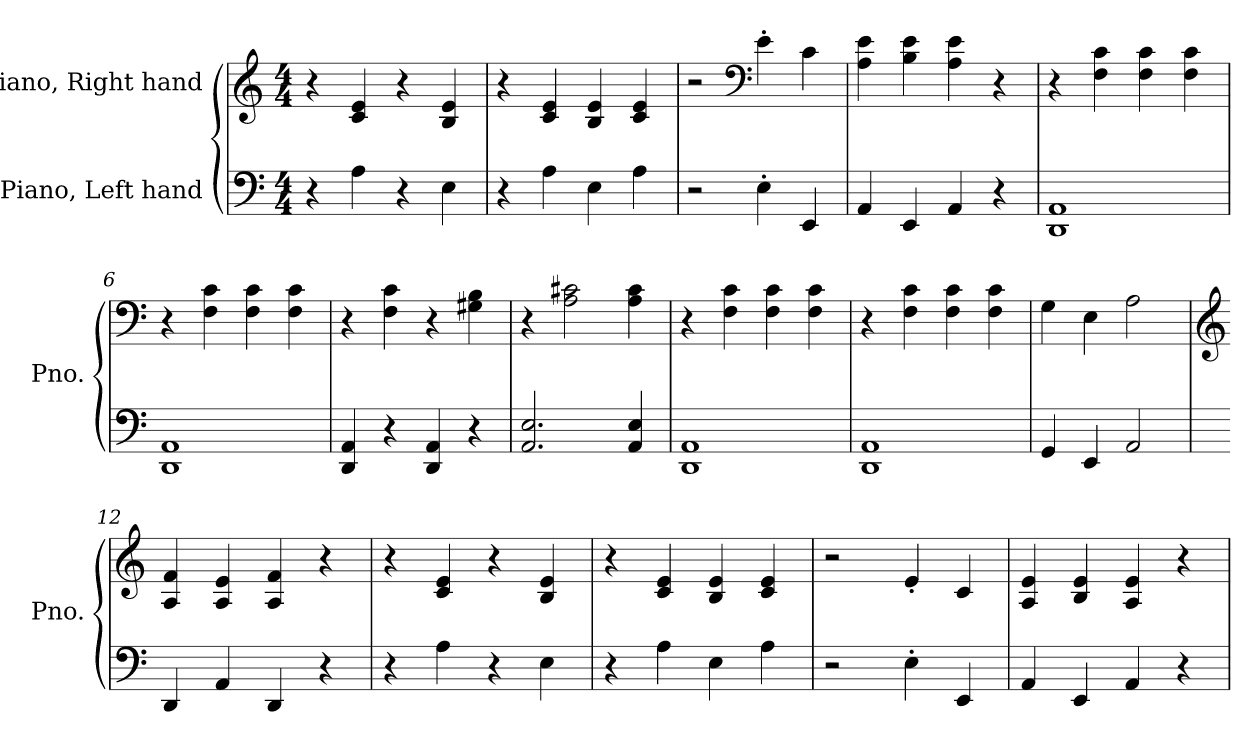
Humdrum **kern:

**kern	**kern
*part2	*part1
*staff2	*staff1
*I"Piano, Left hand	*I"Piano, Right hand
*I'Pno.	*I'Pno.
*clefF4	*clefG2
*k[]	*k[]
*M4/4	*M4/4
*MM120	*MM120
=1	=1
4r	4r
4A\	4c/ 4e/
4r	4r
4E\	4B/ 4e/
=2	=2
4r	4r
4A\	4c/ 4e/
4E\	4B/ 4e/
4A\	4c/ 4e/
=3	=3
2r	2r
*	*clefF4
4E'\	4e'\
4EE/	4c\
=4	=4
4AA/	4A\ 4e\
4EE/	4B\ 4e\
4AA/	4A\ 4e\
4r	4r
=5	=5
1DD 1AA	4r
.	4F\ 4c\
.	4F\ 4c\
.	4F\ 4c\
=6	=6
1DD 1AA	4r
.	4F\ 4c\
.	4F\ 4c\
.	4F\ 4c\
!!LO:LB:g=z
=7	=7
4DD/ 4AA/	4r
4r	4F\ 4c\
4DD/ 4AA/	4r
4r	4G#X\ 4B\
=8	=8
2.AA/ 2.E/	4r
.	2A\ 2c#X\
4AA/ 4E/	4A\ 4c#\
=9	=9
1DD 1AA	4r
.	4F\ 4c\
.	4F\ 4c\
.	4F\ 4c\
=10	=10
1DD 1AA	4r
.	4F\ 4c\
.	4F\ 4c\
.	4F\ 4c\
=11	=11
4GG/	4G\
4EE/	4E\
2AA/	2A\
=12	=12
*	*clefG2
4DD/	4A/ 4f/
4AA/	4A/ 4e/
4DD/	4A/ 4f/
4r	4r
=13	=13
4r	4r
4A\	4c/ 4e/
4r	4r
4E\	4B/ 4e/
=14	=14
4r	4r
4A\	4c/ 4e/
4E\	4B/ 4e/
4A\	4c/ 4e/
!!LO:LB:g=z
=15	=15
2r	2r
4E'\	4e'/
4EE/	4c/
=16	=16
4AA/	4A/ 4e/
4EE/	4B/ 4e/
4AA/	4A/ 4e/
4r	4r
=	=
*-	*-
